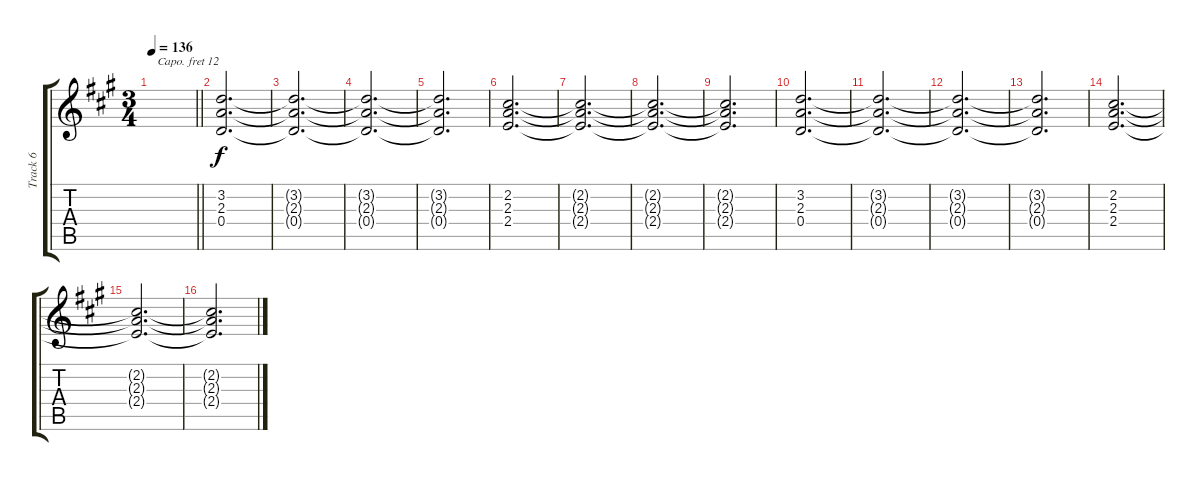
\track ("Track 6" "Track 6") {instrument drawbarorgan}
\staff {score tabs}
\capo 12
\tuning (E4 B3 G3 D3 A2 E2) {hide}
\ts (3 4)
\tempo 136
\clef g2
\barLineRight lightlight
\ks a
|
(3.2 2.3 0.4).2{d} |
(3.2{t} 2.3{t} 0.4{t}).2{d} |
(3.2{t} 2.3{t} 0.4{t}).2{d} |
(3.2{t} 2.3{t} 0.4{t}).2{d} |
(2.2 2.3 2.4).2{d} |
(2.2{t} 2.3{t} 2.4{t}).2{d} |
(2.2{t} 2.3{t} 2.4{t}).2{d} |
(2.2{t} 2.3{t} 2.4{t}).2{d} |
(3.2 2.3 0.4).2{d} |
(3.2{t} 2.3{t} 0.4{t}).2{d} |
(3.2{t} 2.3{t} 0.4{t}).2{d} |
(3.2{t} 2.3{t} 0.4{t}).2{d} |
(2.2 2.3 2.4).2{d} |
(2.2{t} 2.3{t} 2.4{t}).2{d} |
(2.2{t} 2.3{t} 2.4{t}).2{d}
